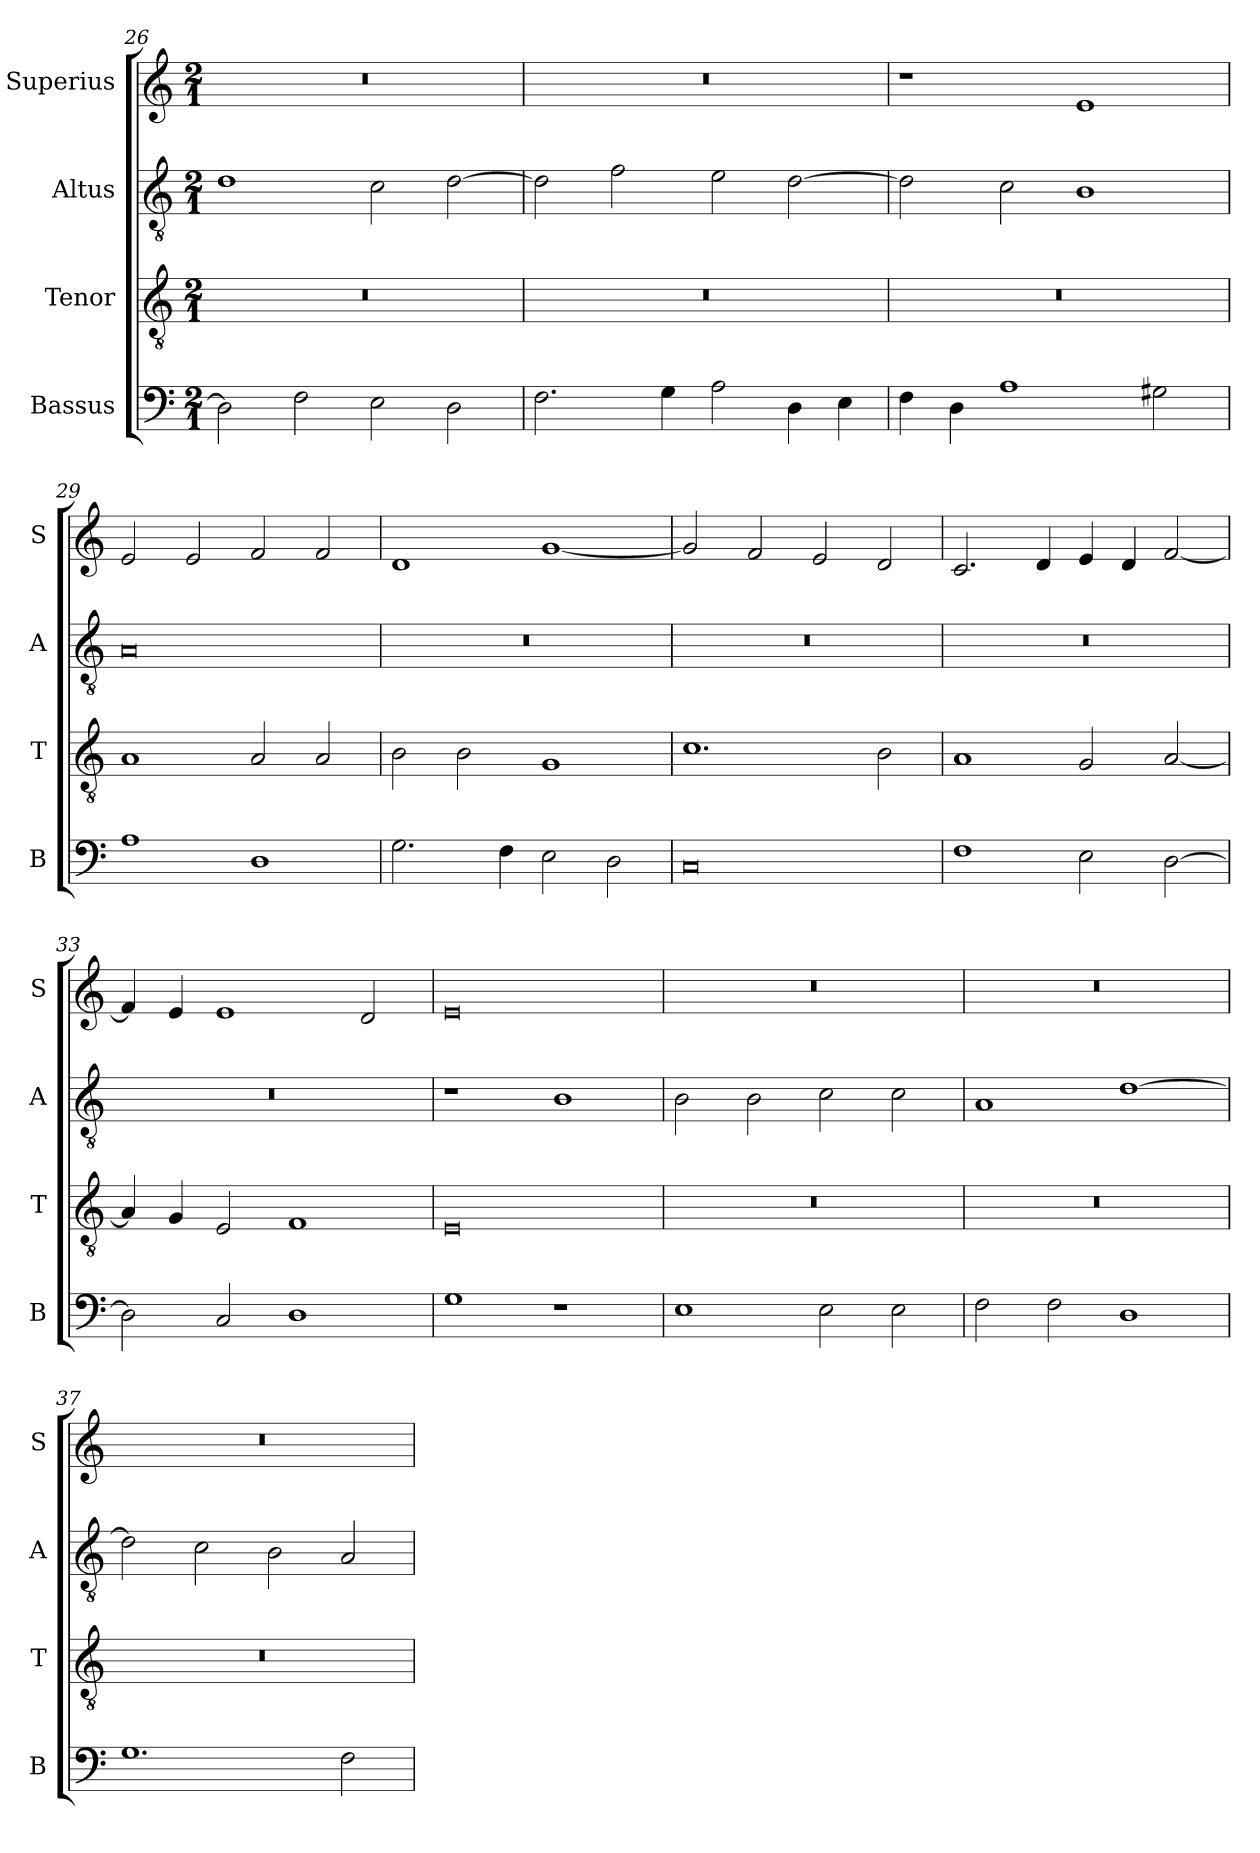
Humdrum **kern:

**kern	**kern	**kern	**kern
*part4	*part3	*part2	*part1
*staff4	*staff3	*staff2	*staff1
*I"Bassus	*I"Tenor	*I"Altus	*I"Superius
*I'B	*I'T	*I'A	*I'S
*clefF4	*clefGv2	*clefGv2	*clefG2
*k[]	*k[]	*k[]	*k[]
*a:	*a:	*a:	*a:
*M2/1	*M2/1	*M2/1	*M2/1
=26	=26	=26	=26
2D]	0r	1d	0r
2F	.	.	.
2E	.	2c	.
2D	.	[2d	.
=27	=27	=27	=27
2.F	0r	2d]	0r
.	.	2f	.
4G	.	.	.
2A	.	2e	.
4D	.	[2d	.
4E	.	.	.
=28	=28	=28	=28
4F	0r	2d]	1r
4D	.	.	.
1A	.	2c	.
.	.	1B	1e
2G#X	.	.	.
=29	=29	=29	=29
1A	1A	0A	2e
.	.	.	2e
1D	2A	.	2f
.	2A	.	2f
=30	=30	=30	=30
2.G	2B	0r	1d
.	2B	.	.
4F	.	.	.
2E	1G	.	[1g
2D	.	.	.
=31	=31	=31	=31
0C	1.c	0r	2g]
.	.	.	2f
.	.	.	2e
.	2B	.	2d
=32	=32	=32	=32
1F	1A	0r	2.c
.	.	.	4d
2E	2G	.	4e
.	.	.	4d
[2D	[2A	.	[2f
=33	=33	=33	=33
2D]	4A]	0r	4f]
.	4G	.	4e
2C	2E	.	1e
1D	1F	.	.
.	.	.	2d
=34	=34	=34	=34
1G	0E	1r	0e
1r	.	1B	.
=35	=35	=35	=35
1E	0r	2B	0r
.	.	2B	.
2E	.	2c	.
2E	.	2c	.
=36	=36	=36	=36
2F	0r	1A	0r
2F	.	.	.
1D	.	[1d	.
=37	=37	=37	=37
1.G	0r	2d]	0r
.	.	2c	.
.	.	2B	.
2F	.	2A	.
=	=	=	=
*-	*-	*-	*-
